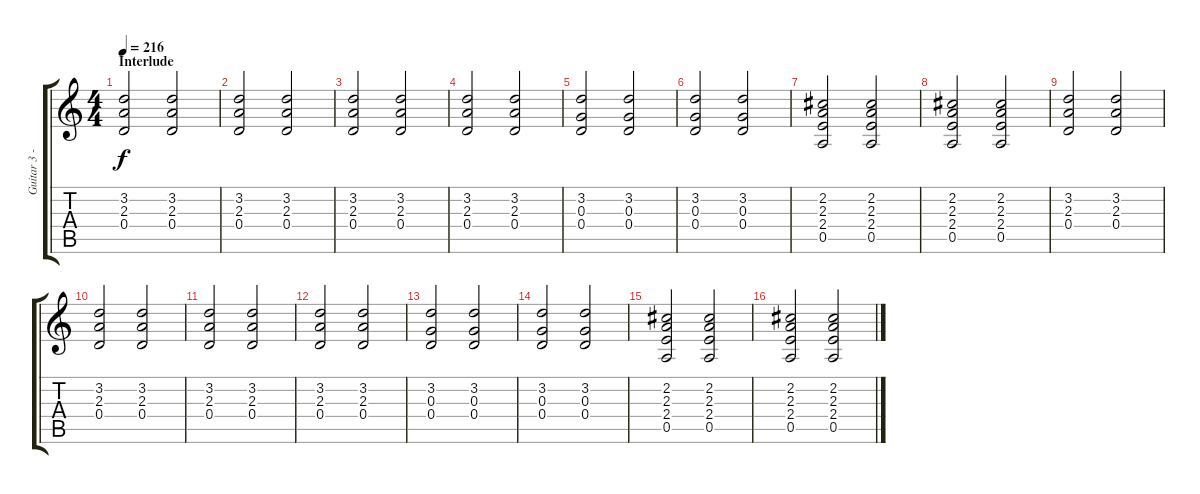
\track ("Guitar 3 - Clean" "Guitar 3 -") {instrument electricguitarclean}
\staff {score tabs}
\tuning (E4 B3 G3 D3 A2 E2) {hide}
\ts (4 4)
\section ("" "Interlude")
\tempo 216
\clef g2
\ks c
(3.2 2.3 0.4).2{dy f} (3.2 2.3 0.4).2 |
(3.2 2.3 0.4).2 (3.2 2.3 0.4).2 |
(3.2 2.3 0.4).2 (3.2 2.3 0.4).2 |
(3.2 2.3 0.4).2 (3.2 2.3 0.4).2 |
(3.2 0.3 0.4).2 (3.2 0.3 0.4).2 |
(3.2 0.3 0.4).2 (3.2 0.3 0.4).2 |
(2.2 2.3 2.4 0.5).2 (2.2 2.3 2.4 0.5).2 |
(2.2 2.3 2.4 0.5).2 (2.2 2.3 2.4 0.5).2 |
(3.2 2.3 0.4).2 (3.2 2.3 0.4).2 |
(3.2 2.3 0.4).2 (3.2 2.3 0.4).2 |
(3.2 2.3 0.4).2 (3.2 2.3 0.4).2 |
(3.2 2.3 0.4).2 (3.2 2.3 0.4).2 |
(3.2 0.3 0.4).2 (3.2 0.3 0.4).2 |
(3.2 0.3 0.4).2 (3.2 0.3 0.4).2 |
(2.2 2.3 2.4 0.5).2 (2.2 2.3 2.4 0.5).2 |
(2.2 2.3 2.4 0.5).2 (2.2 2.3 2.4 0.5).2
